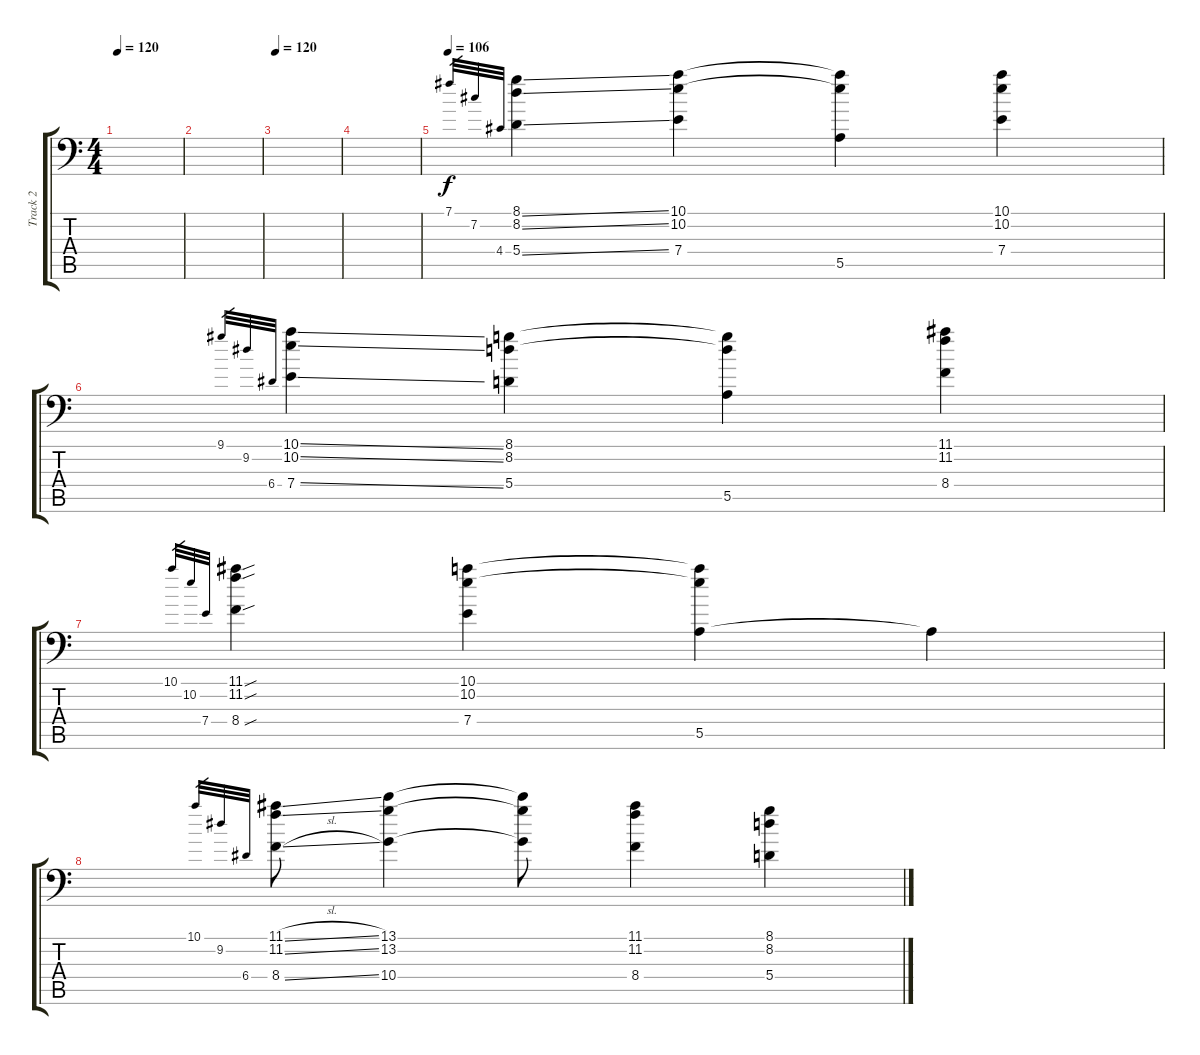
\track ("Track 2" "Track 2") {instrument acousticguitarnylon}
\staff {score tabs}
\tuning (B3 Gb3 D3 A2 E2 A1) {hide}
\ts (4 4)
\tempo 120
\clef f4
\ks c
|
|
\tempo 120
|
|
\tempo 106
7.1.32{gr} 7.2.32{gr} 4.4.32{gr} (8.1{ss} 8.2{ss} 5.4{ss}).4{volume 10} (10.1 10.2 7.4).4 (10.1{t} 10.2{t} 5.5).4 (10.1 10.2 7.4).4 |
9.1.32{gr} 9.2.32{gr} 6.4.32{gr} (10.1{ss} 10.2{ss} 7.4{ss}).4 (8.1 8.2 5.4).4 (8.1{t} 8.2{t} 5.5).4 (11.1 11.2 8.4).4 |
10.1.32{gr} 10.2.32{gr} 7.4.32{gr} (11.1{sou} 11.2{sou} 8.4{sou}).4 (10.1 10.2 7.4).4 (10.1{t} 10.2{t} 5.5).4 5.5{t}.4 |
10.1.32{gr} 9.2.32{gr} 6.4.32{gr} (11.1{sl} 11.2{sl} 8.4{sl}).8 (13.1 13.2 10.4).4 (13.1{t} 13.2{t} 10.4{t}).8 (11.1 11.2 8.4).4 (8.1 8.2 5.4).4
